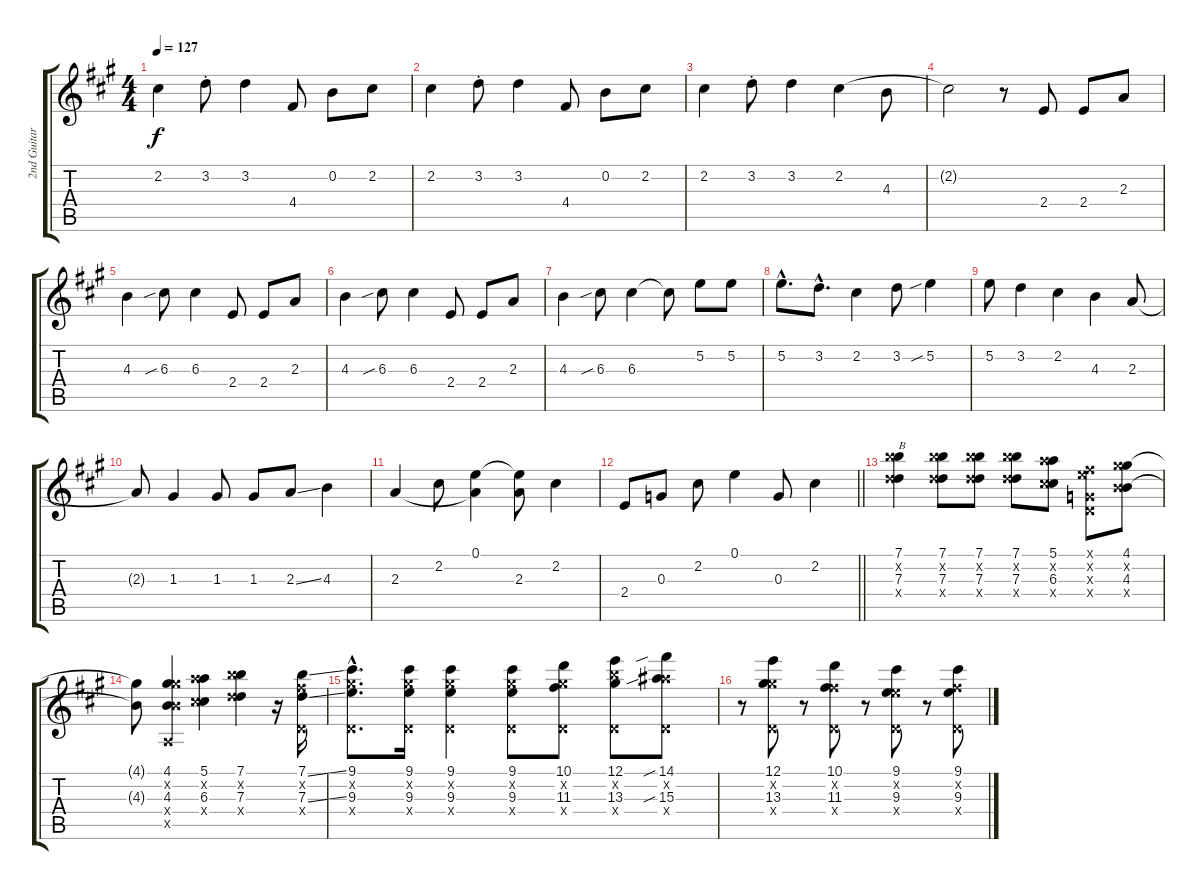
\track ("2nd Guitar" "2nd Guitar") {instrument acousticguitarnylon}
\staff {score tabs}
\tuning (E4 B3 G3 D3 A2 E2) {hide}
\ts (4 4)
\tempo 127
\clef g2
\ks a
2.2.4{dy f} 3.2{st}.8 3.2.4 4.4.8 0.2.8 2.2.8 |
2.2.4 3.2{st}.8 3.2.4 4.4.8 0.2.8 2.2.8 |
2.2.4 3.2{st}.8 3.2.4 2.2.4 4.3.8 |
2.2{t}.2 r.8 2.4.8 2.4.8 2.3.8 |
4.3.4 6.3{sib}.8 6.3.4 2.4.8 2.4.8 2.3.8 |
4.3.4 6.3{sib}.8 6.3.4 2.4.8 2.4.8 2.3.8 |
4.3.4 6.3{sib}.8 6.3.4 6.3{t}.8 5.2.8 5.2.8 |
5.2{hac}.8{d} 3.2{hac}.8{d} 2.2.4 3.2.8 5.2{sib}.4 |
5.2.8 3.2.4 2.2.4 4.3.4 2.3.8 |
2.3{t}.8 1.3.4 1.3.8 1.3.8 2.3{ss}.8 4.3.4 |
2.3.4 2.2.8 (0.1 2.3{t}).4 (0.1{t} 2.3).8 2.2.4 |
\barLineRight lightlight
2.4.8 0.3.8 2.2.8 0.1.4 0.3.8 2.2.4 |
(7.1 12.2{x} 7.3 12.4{x}).4{txt "B"} (7.1 12.2{x} 7.3 12.4{x}).8 (7.1 12.2{x} 7.3 12.4{x}).8 (7.1 12.2{x} 7.3 12.4{x}).8 (5.1 10.2{x} 6.3 11.4{x}).8 (0.1{x} 7.2{x} 0.3{x} 0.4{x}).8 (4.1 9.2{x} 4.3 9.4{x}).8 |
(4.1{t} 4.3{t}).8 (4.1 9.2{x} 4.3 9.4{x} 0.5{x}).4 (5.1 10.2{x} 6.3 11.4{x}).4 (7.1 12.2{x} 7.3 12.4{x}).4 r.16 (7.1{ss} 7.2{x} 7.3{ss} 0.4{x}).16 |
(9.1{hac} 9.2{hac x} 9.3{hac} 0.4{hac x}).8{d} (9.1 9.2{x} 9.3 0.4{x}).16 (9.1 9.2{x} 9.3 0.4{x}).4 (9.1 9.2{x} 9.3 0.4{x}).8 (10.1 9.2{x} 11.3 0.4{x}).8 (12.1 12.2{x} 13.3 0.4{x}).8 (14.1{sib} 11.2{x} 15.3{sib} 0.4{x}).8 |
r.8 (12.1 9.2{x} 13.3 0.4{x}).8 r.8 (10.1 7.2{x} 11.3 0.4{x}).8 r.8 (9.1 5.2{x} 9.3 0.4{x}).8 r.8 (9.1 7.2{x} 9.3 0.4{x}).8
